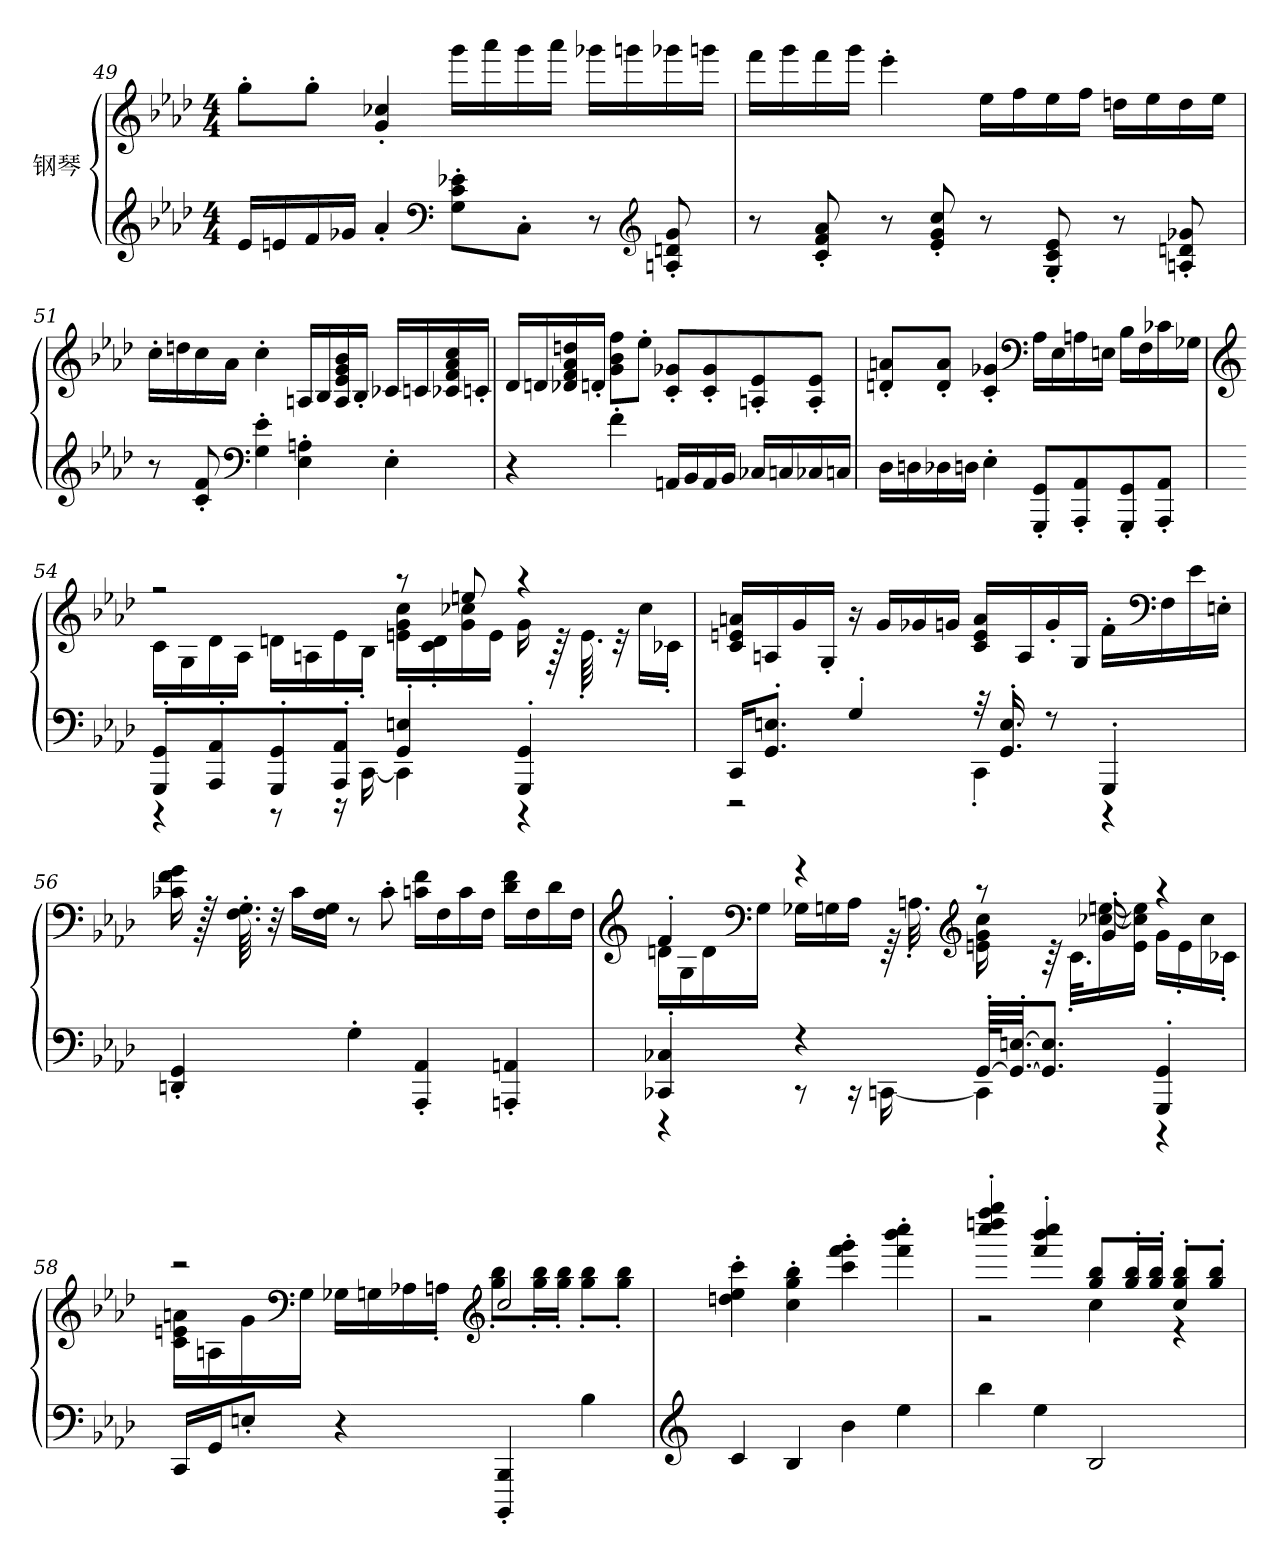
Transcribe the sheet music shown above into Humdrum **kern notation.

**kern	**kern
*part1	*part1
*staff2	*staff1
*I"钢琴	*
!!LO:LB:g=z
*clefG2	*clefG2
*k[b-e-a-d-]	*k[b-e-a-d-]
*M4/4	*M4/4
=49	=49
16e-/LL	8gg'\L
16en/	.
16f/	8gg'\J
16g-X/JJ	.
4a-'/	4g/' 4cc-X/'
*clefF4	*
8G\' 8c\' 8e-X\'L	16ggg\LL
.	16aaa-\
8C'\J	16ggg\
.	16aaa-\JJ
8r	16ggg-X\LL
.	16gggn\
*clefG2	*
8An/' 8dn/' 8g-/'	16ggg-X\
.	16gggn\JJ
=50	=50
8r	16fff\LL
.	16ggg\
8c/' 8f/' 8a-/'	16fff\
.	16ggg\JJ
8r	4eee-'\
8e-/' 8g/' 8cc/'	.
8r	16ee-\LL
.	16ff\
8G/' 8c/' 8e-/'	16ee-\
.	16ff\JJ
8r	16ddn\LL
.	16ee-\
8An/' 8dn/' 8g-X/'	16dd\
.	16ee-\JJ
!!LO:LB:g=z
=51	=51
8r	16cc'\LL
.	16ddn\
8c/' 8f/'	16cc\
.	16a-\JJ
*clefF4	*
4G\' 4e-\'	4cc'\
4E-\' 4An\'	16An/LL
.	16B-/
.	16A/ 16e-/ 16g/ 16b-/
.	16B-'/JJ
4E-'\	16c-X/LL
.	16cn/
.	16c-X/ 16f/ 16a-/ 16cc/
.	16cn'/JJ
=52	=52
4r	16d-/LL
.	16dn/
.	16d-X/ 16f/ 16a-/ 16ddn/
.	16dn'/JJ
4f'\	8g\ 8b-\ 8ff\L
.	8ee-'\J
16AAn/LL	8c/' 8g-X/'L
16BB-/	.
16AA/	8c/' 8g-/'
16BB-/JJ	.
16C-X/LL	8An/' 8e-/'
16Cn/	.
16C-X/	8A/' 8e-/'J
16Cn/JJ	.
!!LO:LB:g=z
=53	=53
16D-\LL	8dn/' 8an/'L
16Dn\	.
16D-X\	8d/' 8a/'J
16Dn\JJ	.
4E-'\	4c/' 4g-X/'
*	*clefF4
8GGG/' 8GG/'L	16A-\LL
.	16E-\
8AAA-/' 8AA-/'	16An\
.	16En\JJ
8GGG/' 8GG/'	16B-\LL
.	16F\
8AAA-/' 8AA-/'J	16c-X\
.	16G-X\JJ
!!LO:LB:g=z
=54	=54
*	*clefG2
*^	*^
8GGG/' 8GG/'L	4r	2r	16c\LL
.	.	.	16G\
8AAA-/' 8AA-/'	.	.	16d-\
.	.	.	16A-\JJ
8GGG/' 8GG/'	8r	.	16dn\LL
.	.	.	16An\
8AAA-/' 8AA-/'J	16r	.	16e-\
.	[16CC\	.	16B-'\JJ
4GG/' 4En/'	4CC\]	8r	16en\ 16g\ 16cc\LL
.	.	.	16c\' 16d\'
.	.	8een/	16g\ 16cc-X\
.	.	.	16e\JJ
4GGG/' 4GG/'	4r	4r	16g\
.	.	.	128r
.	.	.	64.e'\
.	.	.	32r
.	.	.	16cc-\LL
.	.	.	16c-X'\JJ
*	*	*v	*v
!!LO:LB:g=z
=55	=55	=55
16CC/KL	2r	16c/ 16en/ 16an/LL
8.GG/' 8.En/'J	.	16An/
.	.	16g/
.	.	16G'/JJ
4G'/	.	16r
.	.	16g/LL
.	.	16g-X/
.	.	16gn/JJ
32r	4CC'\	16c/ 16e/ 16a/LL
16.GG/' 16.E/'	.	.
.	.	16A/
8r	.	16g'/
.	.	16G/JJ
4GGG'/	4r	16f'\LL
*	*	*clefF4
.	.	16F\
.	.	16e\
.	.	16En'\JJ
*v	*v	*
=56	=56
4DDn/' 4GG/'	16c-X\ 16f\ 16g\
.	128r
.	64.F\' 64.G\'
.	32r
.	16c-\LL
.	16F\ 16G\JJ
4G'\	8r
.	8c-'\
4AAA-/' 4AA-/'	16cn\ 16f\LL
.	16F\
.	16c\
.	16F\JJ
4AAAn/' 4AAn/'	16d-\ 16f\LL
.	16F\
.	16d-\
.	16F\JJ
!!LO:PB:g=z
=57	=57
*	*clefG2
*^	*^
4CC-X/' 4C-X/'	4r	4f'/	16dn\LL
.	.	.	16G\
.	.	.	16d\
*	*	*clefF4	*
.	.	.	16G\JJ
4r	8r	4r	16G-X\LL
.	.	.	16Gn\
.	16r	.	16A-\JJ
.	[16CCn\	.	64r
.	.	.	32.An'\
*	*	*clefG2	*
[64GG'/KLLL	4CC\]	8r	16en\ 16g\ 16cc\
32.GG/_' [32.En/'JJ	.	.	.
8.GG/] 8.E/]J	.	.	64r
.	.	.	32.c'\KLL
.	.	8g'/	[16cc-X\ [16een\
.	.	.	16e\ 16cc-\] 16ee\]JJ
4GGG/' 4GG/'	4r	4r	16g\LL
.	.	.	16e'\
.	.	.	16cc-\
.	.	.	16c-X'\JJ
*v	*v	*	*
!!LO:LB:g=z	!!
=58	=58	=58
16CC/LL	2r	16c\ 16en\ 16an\LL
16GG/J	.	16An\
8En'/J	.	16g\
*	*clefF4	*
.	.	16G\JJ
4r	.	16G-X\LL
.	.	16Gn\
.	.	16A-X\
.	.	16An'\JJ
*	*clefG2	*
4BBBB-/' 4BBB-/'	2cc/	8gg\' 8bb-\'L
.	.	16gg\' 16bb-\'L
.	.	16gg\' 16bb-\'JJ
4B-\	.	8gg\' 8bb-\'L
.	.	8gg\' 8bb-\'J
*	*v	*v
=59	=59
*clefG2	*
4c/	4ddn\' 4ee-\' 4ccc\'
4B-/	4cc\' 4gg\' 4bb-\'
4b-\	4ccc\' 4fff\' 4ggg\'
4ee-\	4fff\' 4bbb-\' 4cccc\'
!!LO:LB:g=z
=60	=60
*	*^
4bb-\	4cccc/' 4ddddn/' 4ffff/' 4gggg/'	2r
4ee-\	4fff/' 4bbb-/' 4cccc/'	.
2B-/	8gg/ 8bb-/L	4cc\
.	16gg/' 16bb-/'L	.
.	16gg/' 16bb-/'JJ	.
.	8cc/' 8gg/' 8bb-/'L	4r
.	8gg/' 8bb-/'J	.
*	*v	*v
=	=
*-	*-
